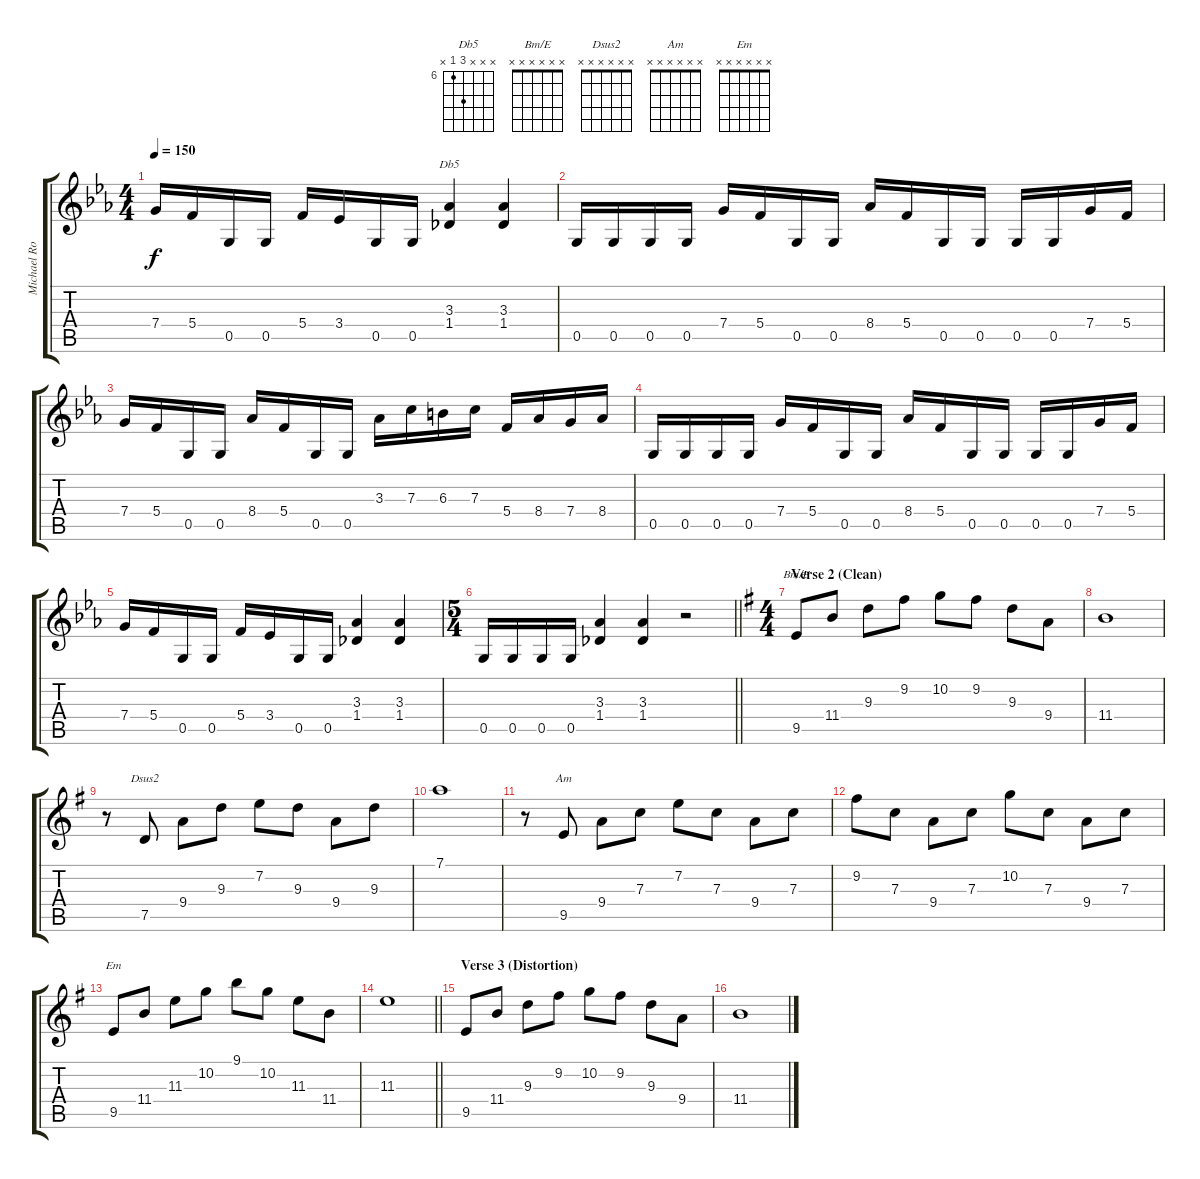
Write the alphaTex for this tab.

\track ("Michael Romeo" "Michael Ro") {instrument distortionguitar}
\staff {score tabs}
\tuning (D4 A3 F3 C3 G2 D2) {hide}
\chord ("Db5" x x x 8 6 x) {firstfret 6}
\chord ("Bm/E" x x x x x x)
\chord ("Dsus2" x x x x x x)
\chord ("Am" x x x x x x)
\chord ("Em" x x x x x x)
\ts (4 4)
\tempo 150
\clef g2
\ks cminor
7.4.16{dy f} 5.4.16 0.5.16 0.5.16 5.4.16 3.4.16 0.5.16 0.5.16 (3.3 1.4).4{ch "Db5"} (3.3 1.4).4 |
0.5.16 0.5.16 0.5.16 0.5.16 7.4.16 5.4.16 0.5.16 0.5.16 8.4.16 5.4.16 0.5.16 0.5.16 0.5.16 0.5.16 7.4.16 5.4.16 |
7.4.16 5.4.16 0.5.16 0.5.16 8.4.16 5.4.16 0.5.16 0.5.16 3.3.16 7.3.16 6.3.16 7.3.16 5.4.16 8.4.16 7.4.16 8.4.16 |
0.5.16 0.5.16 0.5.16 0.5.16 7.4.16 5.4.16 0.5.16 0.5.16 8.4.16 5.4.16 0.5.16 0.5.16 0.5.16 0.5.16 7.4.16 5.4.16 |
7.4.16 5.4.16 0.5.16 0.5.16 5.4.16 3.4.16 0.5.16 0.5.16 (3.3 1.4).4 (3.3 1.4).4 |
\ts (5 4)
\barLineRight lightlight
0.5.16 0.5.16 0.5.16 0.5.16 (3.3 1.4).4 (3.3 1.4).4 r.2 |
\ts (4 4)
\section ("" "Verse 2 (Clean)")
\ks eminor
9.5.8{ch "Bm/E" instrument electricguitarclean} 11.4.8 9.3.8 9.2.8 10.2.8 9.2.8 9.3.8 9.4.8 |
11.4.1 |
r.8 7.5.8{ch "Dsus2"} 9.4.8 9.3.8 7.2.8 9.3.8 9.4.8 9.3.8 |
7.1.1 |
r.8 9.5.8{ch "Am"} 9.4.8 7.3.8 7.2.8 7.3.8 9.4.8 7.3.8 |
9.2.8 7.3.8 9.4.8 7.3.8 10.2.8 7.3.8 9.4.8 7.3.8 |
9.5.8{ch "Em"} 11.4.8 11.3.8 10.2.8 9.1.8 10.2.8 11.3.8 11.4.8 |
\barLineRight lightlight
11.3.1 |
\section ("" "Verse 3 (Distortion)")
9.5.8 11.4.8 9.3.8 9.2.8 10.2.8 9.2.8 9.3.8 9.4.8 |
11.4.1
